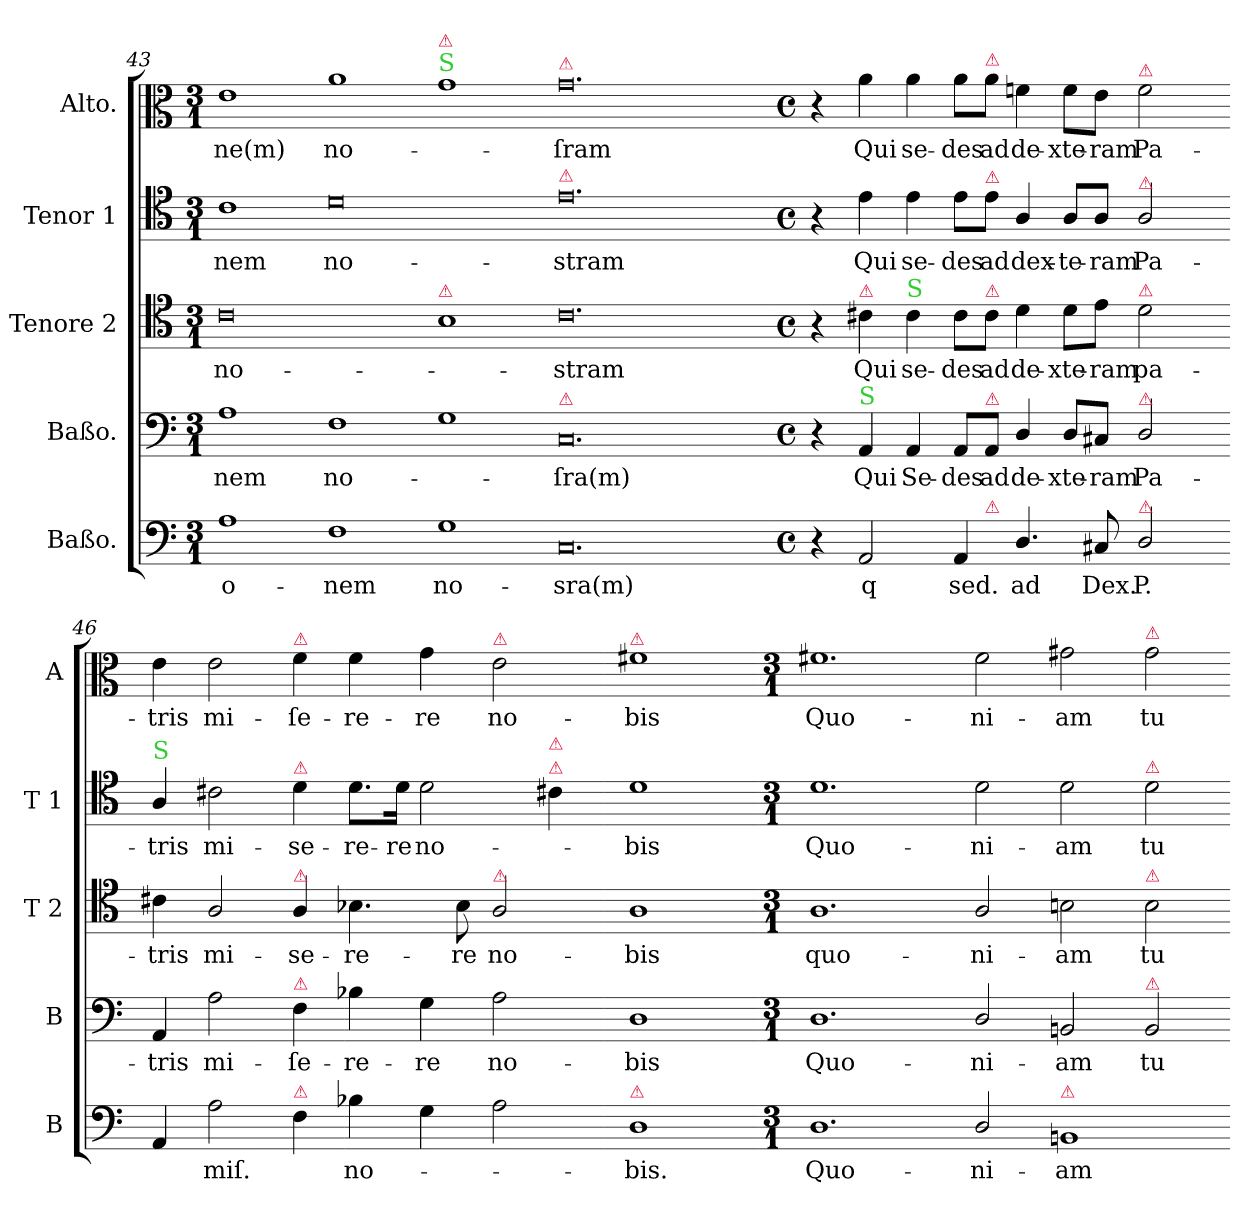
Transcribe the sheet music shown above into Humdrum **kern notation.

**kern	**text	**kern	**text	**kern	**text	**kern	**text	**kern	**text
*part5	*part5	*part4	*part4	*part3	*part3	*part2	*part2	*part1	*part1
*staff5	*staff5	*staff4	*staff4	*staff3	*staff3	*staff2	*staff2	*staff1	*staff1
*I"Baßo.	*	*I"Baßo.	*	*I"Tenore 2	*	*I"Tenor 1	*	*I"Alto.	*
*I'B	*	*I'B	*	*I'T 2	*	*I'T 1	*	*I'A	*
*clefF4	*	*clefF4	*	*clefC4	*	*clefC4	*	*clefC3	*
*k[]	*	*k[]	*	*k[]	*	*k[]	*	*k[]	*
*M3/1	*	*M3/1	*	*M3/1	*	*M3/1	*	*M3/1	*
=43	=43	=43	=43	=43	=43	=43	=43	=43	=43
1A\	-o-	1A\	-nem	0c\	no-	1c\	-nem	1e\	-ne(m)
1F\	-nem	1F\	no-	.	.	0d\	no-	1a\	no-
!	!	!	!	!	!	!	!	!LO:TX:a:color=limegreen:t=S	!
!	!	!	!	!	!	!	!	!LO:TX:a:color=crimson:t=⚠	!
!	!	!	!	!LO:TX:a:color=crimson:t=⚠	!	!	!	!	!
1G\	no-	1G\	.	1B\	.	.	.	1g\	.
=44-	=44-	=44-	=44-	=44-	=44-	=44-	=44-	=44-	=44-
!	!	!	!	!	!	!	!	!LO:TX:a:color=crimson:t=⚠	!
!	!	!	!	!	!	!LO:TX:a:color=crimson:t=⚠	!	!	!
!	!	!LO:TX:a:color=crimson:t=⚠	!	!	!	!	!	!	!
0.C/	-sra(m)	0.C/	-ſra(m)	0.c\	-stram	0.e\	-stram	0.g\	-ſram
=45-	=45-	=45-	=45-	=45-	=45-	=45-	=45-	=45-	=45-
*M2/1	*	*M2/1	*	*M2/1	*	*M2/1	*	*M2/1	*
*met(c)	*	*met(c)	*	*met(c)	*	*met(c)	*	*met(c)	*
*^	*	*	*	*	*	*	*	*	*
4r	2..ryy	.	4r	.	4r	.	4r	.	4r	.
!	!	!	!	!	!LO:TX:a:color=crimson:t=⚠	!	!	!	!	!
!	!	!	!LO:TX:a:color=limegreen:t=S	!	!	!	!	!	!	!
2AA/	.	q	4AA/	Qui	4c#X\	Qui	4e\	Qui	4a\	Qui
!	!	!	!	!	!LO:TX:a:color=limegreen:t=S	!	!	!	!	!
.	.	.	4AA/	Se-	4c#\	se-	4e\	se-	4a\	se-
4AA/	.	sed.	8AA/L	-des	8c#\L	-des	8e\L	-des	8a\L	-des
!	!	!	!	!	!	!	!	!	!LO:TX:a:color=crimson:t=⚠	!
!	!	!	!	!	!	!	!LO:TX:a:color=crimson:t=⚠	!	!	!
!	!	!	!	!	!LO:TX:a:color=crimson:t=⚠	!	!	!	!	!
!	!	!	!LO:TX:a:color=crimson:t=⚠	!	!	!	!	!	!	!
!	!LO:TX:a:color=crimson:t=⚠	!	!	!	!	!	!	!	!	!
.	1ryy	.	8AA/J	ad	8c#\J	ad	8e\J	ad	8a\J	ad
4.D/	.	ad	4D/	de-	4d\	de-	4A/	dex-	4fn\	de-
.	.	.	8D/L	-xte-	8d\L	-xte-	8A/L	-te-	8f\L	-xte-
8C#X/	.	Dex.	8C#X/J	-ram	8e\J	-ram	8A/J	-ram	8e\J	-ram
!	!	!	!	!	!	!	!	!	!LO:TX:a:color=crimson:t=⚠	!
!	!	!	!	!	!	!	!LO:TX:a:color=crimson:t=⚠	!	!	!
!	!	!	!	!	!LO:TX:a:color=crimson:t=⚠	!	!	!	!	!
!	!	!	!LO:TX:a:color=crimson:t=⚠	!	!	!	!	!	!	!
!LO:TX:a:color=crimson:t=⚠	!	!	!	!	!	!	!	!	!	!
2D/	.	P.	2D/	Pa-	2d\	pa-	2A/	Pa-	2f\	Pa-
.	8ryy	.	.	.	.	.	.	.	.	.
=46-	=46-	=46-	=46-	=46-	=46-	=46-	=46-	=46-	=46-	=46-
!	!	!	!	!	!	!	!LO:TX:a:color=limegreen:t=S	!	!	!
*v	*v	*	*	*	*	*	*	*	*	*
4AA/	.	4AA/	-tris	4c#X\	-tris	4A/	-tris	4e\	-tris
2A\	miſ.	2A\	mi-	2A/	mi-	2c#X\	mi-	2e\	mi-
!	!	!	!	!	!	!	!	!LO:TX:a:color=crimson:t=⚠	!
!	!	!	!	!	!	!LO:TX:a:color=crimson:t=⚠	!	!	!
!	!	!	!	!LO:TX:a:color=crimson:t=⚠	!	!	!	!	!
!	!	!LO:TX:a:color=crimson:t=⚠	!	!	!	!	!	!	!
!LO:TX:a:color=crimson:t=⚠	!	!	!	!	!	!	!	!	!
4F\	.	4F\	-ſe-	4A/	-se-	4d\	-se-	4f\	-ſe-
4B-X\	no-	4B-X\	-re-	4.B-X\	-re-	8.d\L	-re-	4f\	-re-
.	.	.	.	.	.	16d\Jk	-re	.	.
4G\	.	4G\	-re	.	.	2d\	no-	4g\	-re
.	.	.	.	8B-\	-re	.	.	.	.
!	!	!	!	!	!	!	!	!LO:TX:a:color=crimson:t=⚠	!
!	!	!	!	!LO:TX:a:color=crimson:t=⚠	!	!	!	!	!
2A\	.	2A\	no-	2A/	no-	.	.	2e\	no-
!	!	!	!	!	!	!LO:TX:a:color=crimson:t=⚠	!	!	!
!	!	!	!	!	!	!LO:TX:a:color=crimson:t=⚠	!	!	!
.	.	.	.	.	.	4c#X\	.	.	.
=47-	=47-	=47-	=47-	=47-	=47-	=47-	=47-	=47-	=47-
!	!	!	!	!	!	!	!	!LO:TX:a:color=crimson:t=⚠	!
!LO:TX:a:color=crimson:t=⚠	!	!	!	!	!	!	!	!	!
1D\	-bis.	1D\	-bis	1A\	-bis	1d\	-bis	1f#X\	bis
=48-	=48-	=48-	=48-	=48-	=48-	=48-	=48-	=48-	=48-
*M3/1	*	*M3/1	*	*M3/1	*	*M3/1	*	*M3/1	*
1.D\	Quo-	1.D\	Quo-	1.A\	quo-	1.d\	Quo-	1.f#X\	Quo-
2D/	-ni-	2D/	-ni-	2A/	-ni-	2d\	-ni-	2f#\	-ni-
!LO:TX:a:color=crimson:t=⚠	!	!	!	!	!	!	!	!	!
1BBn/	-am	2BBn/	-am	2Bn\	-am	2d\	-am	2g#X\	-am
!	!	!	!	!	!	!	!	!LO:TX:a:color=crimson:t=⚠	!
!	!	!	!	!	!	!LO:TX:a:color=crimson:t=⚠	!	!	!
!	!	!	!	!LO:TX:a:color=crimson:t=⚠	!	!	!	!	!
!	!	!LO:TX:a:color=crimson:t=⚠	!	!	!	!	!	!	!
.	.	2BB/	tu	2B\	tu	2d\	tu	2g#\	tu
=-	=-	=-	=-	=-	=-	=-	=-	=-	=-
*-	*-	*-	*-	*-	*-	*-	*-	*-	*-
